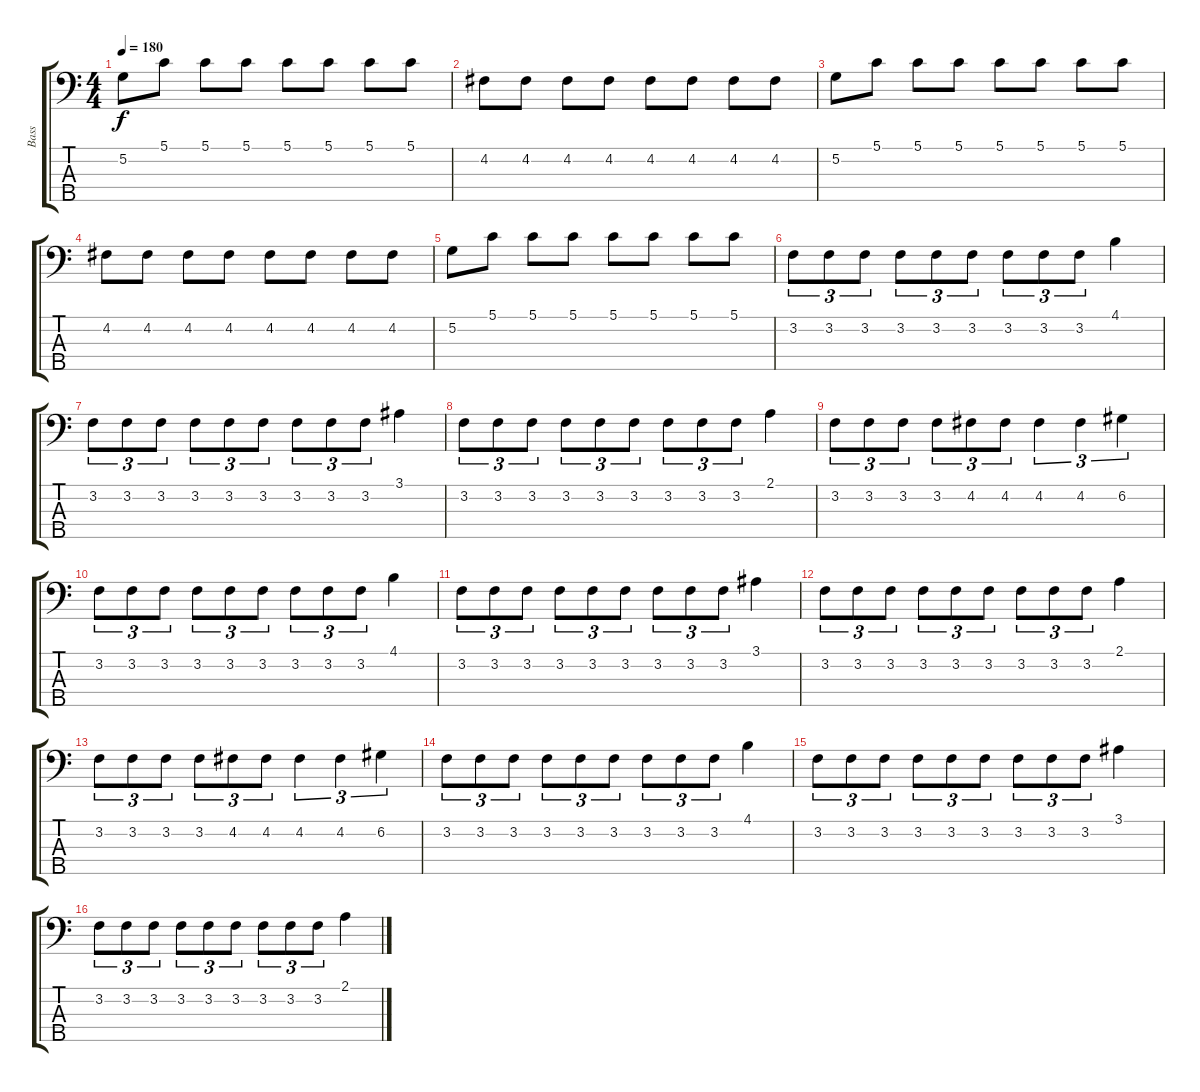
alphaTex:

\track ("Bass" "Bass") {instrument electricbasspick}
\staff {score tabs}
\tuning (G2 D2 A1 E1 B0) {hide}
\ts (4 4)
\tempo 180
\clef f4
\ks c
5.2.8{dy f} 5.1.8 5.1.8 5.1.8 5.1.8 5.1.8 5.1.8 5.1.8 |
4.2.8 4.2.8 4.2.8 4.2.8 4.2.8 4.2.8 4.2.8 4.2.8 |
5.2.8 5.1.8 5.1.8 5.1.8 5.1.8 5.1.8 5.1.8 5.1.8 |
4.2.8 4.2.8 4.2.8 4.2.8 4.2.8 4.2.8 4.2.8 4.2.8 |
5.2.8 5.1.8 5.1.8 5.1.8 5.1.8 5.1.8 5.1.8 5.1.8 |
3.2.8{tu (3 2)} 3.2.8{tu (3 2)} 3.2.8{tu (3 2)} 3.2.8{tu (3 2)} 3.2.8{tu (3 2)} 3.2.8{tu (3 2)} 3.2.8{tu (3 2)} 3.2.8{tu (3 2)} 3.2.8{tu (3 2)} 4.1.4 |
3.2.8{tu (3 2)} 3.2.8{tu (3 2)} 3.2.8{tu (3 2)} 3.2.8{tu (3 2)} 3.2.8{tu (3 2)} 3.2.8{tu (3 2)} 3.2.8{tu (3 2)} 3.2.8{tu (3 2)} 3.2.8{tu (3 2)} 3.1.4 |
3.2.8{tu (3 2)} 3.2.8{tu (3 2)} 3.2.8{tu (3 2)} 3.2.8{tu (3 2)} 3.2.8{tu (3 2)} 3.2.8{tu (3 2)} 3.2.8{tu (3 2)} 3.2.8{tu (3 2)} 3.2.8{tu (3 2)} 2.1.4 |
3.2.8{tu (3 2)} 3.2.8{tu (3 2)} 3.2.8{tu (3 2)} 3.2.8{tu (3 2)} 4.2.8{tu (3 2)} 4.2.8{tu (3 2)} 4.2.4{tu (3 2)} 4.2.4{tu (3 2)} 6.2.4{tu (3 2)} |
3.2.8{tu (3 2)} 3.2.8{tu (3 2)} 3.2.8{tu (3 2)} 3.2.8{tu (3 2)} 3.2.8{tu (3 2)} 3.2.8{tu (3 2)} 3.2.8{tu (3 2)} 3.2.8{tu (3 2)} 3.2.8{tu (3 2)} 4.1.4 |
3.2.8{tu (3 2)} 3.2.8{tu (3 2)} 3.2.8{tu (3 2)} 3.2.8{tu (3 2)} 3.2.8{tu (3 2)} 3.2.8{tu (3 2)} 3.2.8{tu (3 2)} 3.2.8{tu (3 2)} 3.2.8{tu (3 2)} 3.1.4 |
3.2.8{tu (3 2)} 3.2.8{tu (3 2)} 3.2.8{tu (3 2)} 3.2.8{tu (3 2)} 3.2.8{tu (3 2)} 3.2.8{tu (3 2)} 3.2.8{tu (3 2)} 3.2.8{tu (3 2)} 3.2.8{tu (3 2)} 2.1.4 |
3.2.8{tu (3 2)} 3.2.8{tu (3 2)} 3.2.8{tu (3 2)} 3.2.8{tu (3 2)} 4.2.8{tu (3 2)} 4.2.8{tu (3 2)} 4.2.4{tu (3 2)} 4.2.4{tu (3 2)} 6.2.4{tu (3 2)} |
3.2.8{tu (3 2)} 3.2.8{tu (3 2)} 3.2.8{tu (3 2)} 3.2.8{tu (3 2)} 3.2.8{tu (3 2)} 3.2.8{tu (3 2)} 3.2.8{tu (3 2)} 3.2.8{tu (3 2)} 3.2.8{tu (3 2)} 4.1.4 |
3.2.8{tu (3 2)} 3.2.8{tu (3 2)} 3.2.8{tu (3 2)} 3.2.8{tu (3 2)} 3.2.8{tu (3 2)} 3.2.8{tu (3 2)} 3.2.8{tu (3 2)} 3.2.8{tu (3 2)} 3.2.8{tu (3 2)} 3.1.4 |
3.2.8{tu (3 2)} 3.2.8{tu (3 2)} 3.2.8{tu (3 2)} 3.2.8{tu (3 2)} 3.2.8{tu (3 2)} 3.2.8{tu (3 2)} 3.2.8{tu (3 2)} 3.2.8{tu (3 2)} 3.2.8{tu (3 2)} 2.1.4
